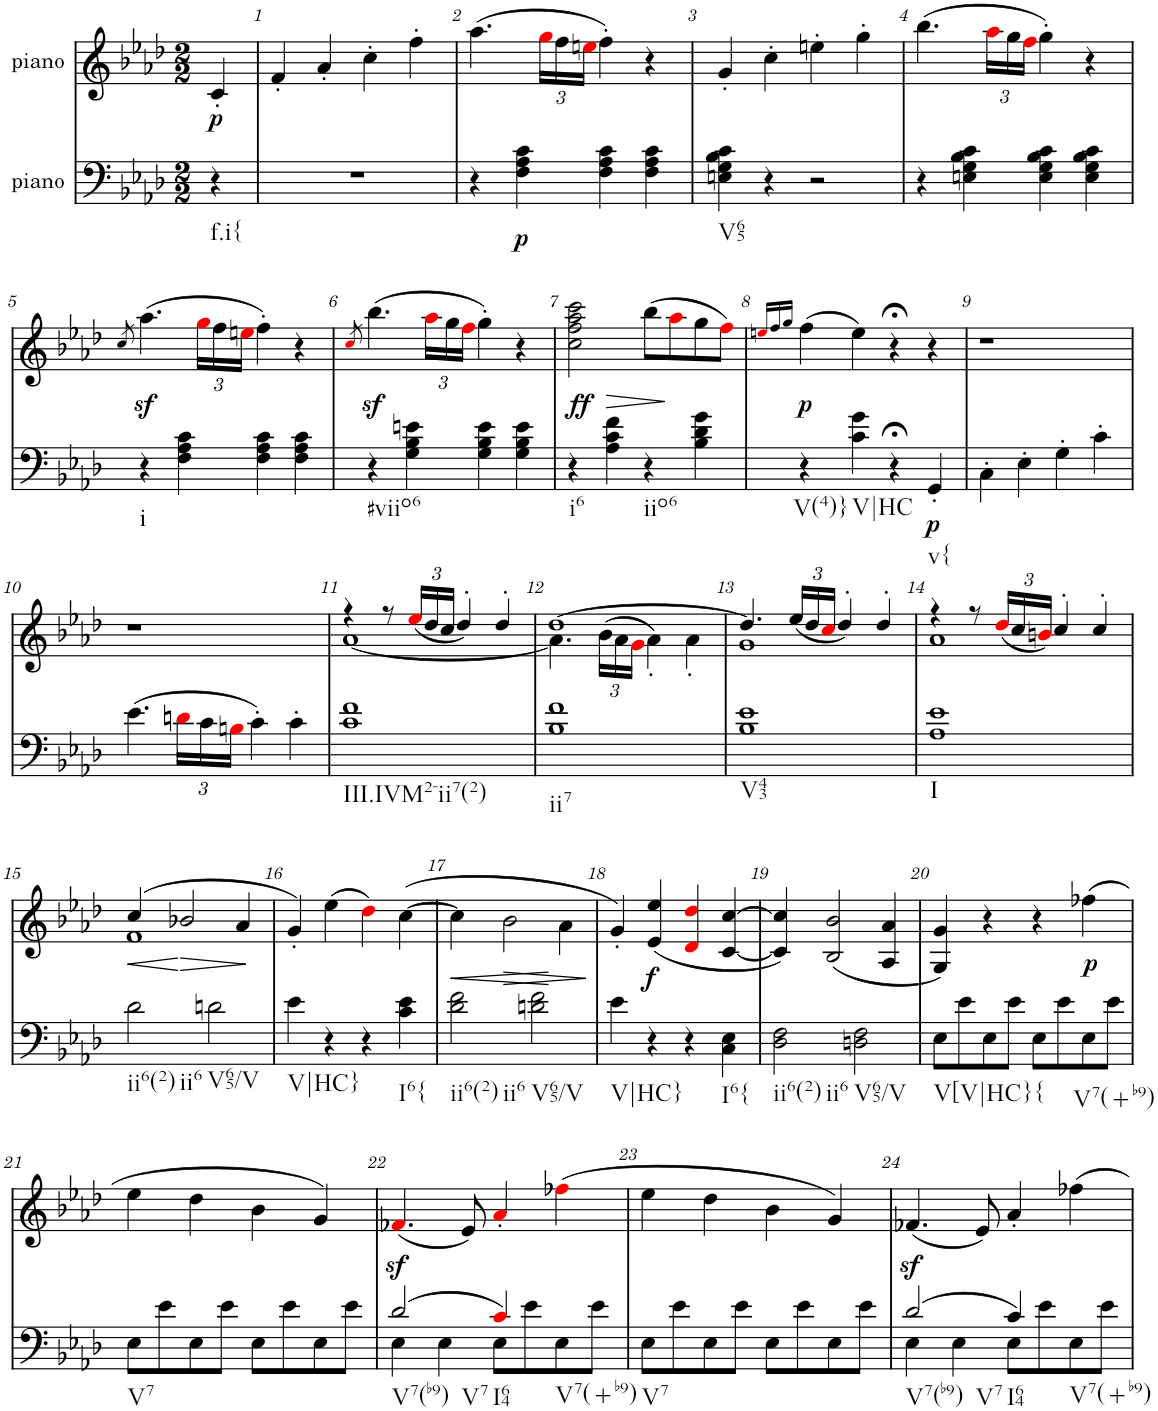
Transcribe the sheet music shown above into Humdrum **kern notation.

**kern	**text	**dynam	**kern	**text	**dynam
*part2	*part2	*part2	*part1	*part1	*part1
*staff2	*staff2	*staff2	*staff1	*staff1	*staff1
*I"piano	*	*	*I"piano	*	*
*I'Pno	*	*	*I'Pno	*	*
*clefF4	*	*	*clefG2	*	*
*k[b-e-a-d-]	*	*	*k[b-e-a-d-]	*	*
*f:	*	*	*f:	*	*
*M2/2	*	*	*M2/2	*	*
=	=	=	=	=	=
!	!	!	!	!LO:LY:b	!LO:DY:b
4r	.	.	4c'/	p	p
=1	=1	=1	=1	=1	=1
1r	.	.	4f'/	.	.
.	.	.	4a-'/	.	.
.	.	.	4cc'\	.	.
.	.	.	4ff'\	.	.
=2	=2	=2	=2	=2	=2
4r	.	.	(4.aa-\	.	.
!	!LO:LY:b	!LO:DY:b	!	!	!
4F\ 4A-\ 4c\	p	p	.	.	.
*	*	*	*Xbrackettup	*	*
.	.	.	24ggi\LL	.	.
.	.	.	24ff\	.	.
.	.	.	24eeni\JJ	.	.
4F\ 4A-\ 4c\	.	.	4ff'\)	.	.
4F\ 4A-\ 4c\	.	.	4r	.	.
=3	=3	=3	=3	=3	=3
4En\ 4G\ 4B-\ 4c\	.	.	4g'/	.	.
4r	.	.	4cc'\	.	.
2r	.	.	4een'\	.	.
.	.	.	4gg'\	.	.
=4	=4	=4	=4	=4	=4
4r	.	.	(4.bb-\	.	.
4En\ 4G\ 4B-\ 4c\	.	.	.	.	.
.	.	.	24aa-i\LL	.	.
.	.	.	24gg\	.	.
.	.	.	24ffi\JJ	.	.
4E\ 4G\ 4B-\ 4c\	.	.	4gg'\)	.	.
4E\ 4G\ 4B-\ 4c\	.	.	4r	.	.
!!LO:LB:g=z
=5	=5	=5	=5	=5	=5
.	.	.	8qcc/	.	.
4r	.	.	(4.aa-z<\	.	.
4F\ 4A-\ 4c\	.	.	.	.	.
.	.	.	24ggi\LL	.	.
.	.	.	24ff\	.	.
.	.	.	24eeni\JJ	.	.
4F\ 4A-\ 4c\	.	.	4ff'\)	.	.
4F\ 4A-\ 4c\	.	.	4r	.	.
=6	=6	=6	=6	=6	=6
.	.	.	8qcci/	.	.
4r	.	.	(4.bb-z<\	.	.
4G\ 4B-\ 4en\	.	.	.	.	.
.	.	.	24aa-i\LL	.	.
.	.	.	24gg\	.	.
.	.	.	24ffi\JJ	.	.
4G\ 4B-\ 4e\	.	.	4gg'\)	.	.
4G\ 4B-\ 4e\	.	.	4r	.	.
=7	=7	=7	=7	=7	=7
!	!	!	!	!	!LO:DY:b
4r	.	.	2cc\ 2ff\ 2aa-\ 2ccc\	.	ff
!	!	!LO:HP:b	!	!	!
4A-\ 4c\ 4f\	.	>	.	.	.
4r	.	.	(8bb-\L	.	.
.	.	.	8aa-i\	.	.
4B-\ 4d-\ 4g\	.	.	8gg\	.	.
.	.	.	8ffi\J)	.	.
.	.	]	.	.	.
=8	=8	=8	=8	=8	=8
.	.	.	16qeeni/LL	.	.
.	.	.	16qff/	.	.
.	.	.	16qgg/JJ	.	.
!	!	!	!	!	!LO:DY:b
4r	.	.	(4ff\	.	p
4c\ 4g\	.	.	4ee\)	.	.
!	!	!	!	!LO:LY:b	!
4r;<	.	.	4r;<	r	.
!	!LO:LY:b	!LO:DY:b	!	!	!
4GG'/	p	p	4r	.	.
=9	=9	=9	=9	=9	=9
4C'\	.	.	1r	.	.
4E-'\	.	.	.	.	.
4G'\	.	.	.	.	.
4c'\	.	.	.	.	.
!!LO:LB:g=z
=10	=10	=10	=10	=10	=10
(4.e-\	.	.	1r	.	.
*Xbrackettup	*	*	*	*	*
24dni\LL	.	.	.	.	.
24c\	.	.	.	.	.
24Bni\JJ	.	.	.	.	.
4c'\)	.	.	.	.	.
4c'\	.	.	.	.	.
=11	=11	=11	=11	=11	=11
*	*	*	*^	*	*
1c 1f	.	.	4r	[1a-	.	.
.	.	.	8r	.	.	.
.	.	.	(<24ee-i/LL	.	.	.
.	.	.	24dd-/	.	.	.
.	.	.	24cc/JJ	.	.	.
.	.	.	4dd-'/)	.	.	.
.	.	.	4dd-'/	.	.	.
=12	=12	=12	=12	=12	=12	=12
1B- 1f	.	.	[1dd-	4.a-\]	.	.
.	.	.	.	(>24b-\LL	.	.
.	.	.	.	24a-\	.	.
.	.	.	.	24gi\JJ	.	.
.	.	.	.	4a-'\)	.	.
.	.	.	.	4a-'\	.	.
=13	=13	=13	=13	=13	=13	=13
1B- 1e-	.	.	4.dd-/]	1g	.	.
.	.	.	(<24ee-/LL	.	.	.
.	.	.	24dd-/	.	.	.
.	.	.	24cci/JJ	.	.	.
.	.	.	4dd-'>/)	.	.	.
.	.	.	4dd-'/	.	.	.
=14	=14	=14	=14	=14	=14	=14
1A- 1e-	.	.	4r	1a-	.	.
.	.	.	8r	.	.	.
.	.	.	(<24dd-i/LL	.	.	.
.	.	.	24cc/	.	.	.
.	.	.	24bni/JJ)	.	.	.
.	.	.	4cc'/	.	.	.
.	.	.	4cc'/	.	.	.
!!LO:LB:g=z	!!
=15	=15	=15	=15	=15	=15	=15
!	!	!	!	!	!	!LO:HP:b
2d-\	.	.	(4cc/	1f	.	<
!	!	!	!	!	!	!LO:HP:b
.	.	.	2b-X/	.	.	>
2dn\	.	.	.	.	.	.
.	.	.	4a-/	.	.	[
*	*	*	*v	*v	*	*
.	.	.	.	.	]
=16	=16	=16	=16	=16	=16
4e-\	.	.	4g'/)	.	.
4r	.	.	(4ee-\	.	.
4r	.	.	4dd-i\)	.	.
4c\ 4e-\	.	.	([4cc\	.	.
=17	=17	=17	=17	=17	=17
!	!	!	!	!	!LO:HP:b
2d-\ 2f\	.	.	4cc\]	.	<
!	!	!	!	!	!LO:HP:b
.	.	.	2b-\	.	>
2dn\ 2f\	.	.	.	.	.
.	.	.	4a-\	.	[
.	.	.	.	.	]
=18	=18	=18	=18	=18	=18
4e-\	.	.	4g'/)	.	.
!	!	!	!	!	!LO:DY:b
4r	.	.	(4e-/ 4ee-/	.	f
4r	.	.	4d-i/ 4dd-i/	.	.
4C\ 4E-\	.	.	[4c/ [4cc/	.	.
=19	=19	=19	=19	=19	=19
2D-\ 2F\	.	.	4c/] 4cc/])	.	.
.	.	.	(2B-/ 2b-/	.	.
2Dn\ 2F\	.	.	.	.	.
.	.	.	4A-/ 4a-/	.	.
=20	=20	=20	=20	=20	=20
8E-\L	.	.	4G/ 4g/)	.	.
8e-\	.	.	.	.	.
8E-\	.	.	4r	.	.
8e-\J	.	.	.	.	.
8E-\L	.	.	4r	.	.
8e-\	.	.	.	.	.
!	!	!	!	!	!LO:DY:b
8E-\	.	.	(4ff-X\	.	p
8e-\J	.	.	.	.	.
!!LO:LB:g=z
=21	=21	=21	=21	=21	=21
8E-\L	.	.	4ee-\	.	.
8e-\	.	.	.	.	.
8E-\	.	.	4dd-\	.	.
8e-\J	.	.	.	.	.
8E-\L	.	.	4b-\	.	.
8e-\	.	.	.	.	.
8E-\	.	.	4g/)	.	.
8e-\J	.	.	.	.	.
=22	=22	=22	=22	=22	=22
*^	*	*	*	*	*
(2d-/	4E-\	.	.	(4.f-Xz<i/	.	.
.	4E-\	.	.	.	.	.
.	.	.	.	8e-/)	.	.
4ci/)	8E-\L	.	.	4a-'i/	.	.
.	8e-\	.	.	.	.	.
4ryy	8E-\	.	.	(4ff-Xi\	.	.
.	8e-\J	.	.	.	.	.
*v	*v	*	*	*	*	*
=23	=23	=23	=23	=23	=23
8E-\L	.	.	4ee-\	.	.
8e-\	.	.	.	.	.
8E-\	.	.	4dd-\	.	.
8e-\J	.	.	.	.	.
8E-\L	.	.	4b-\	.	.
8e-\	.	.	.	.	.
8E-\	.	.	4g/)	.	.
8e-\J	.	.	.	.	.
=24	=24	=24	=24	=24	=24
*^	*	*	*	*	*
(2d-/	4E-\	.	.	(4.f-Xz</	.	.
.	4E-\	.	.	.	.	.
.	.	.	.	8e-/)	.	.
4c/)	8E-\L	.	.	4a-'/	.	.
.	8e-\	.	.	.	.	.
4ryy	8E-\	.	.	4ff-X\	.	.
.	8e-\J	.	.	.	.	.
*v	*v	*	*	*	*	*
=	=	=	=	=	=
*-	*-	*-	*-	*-	*-
